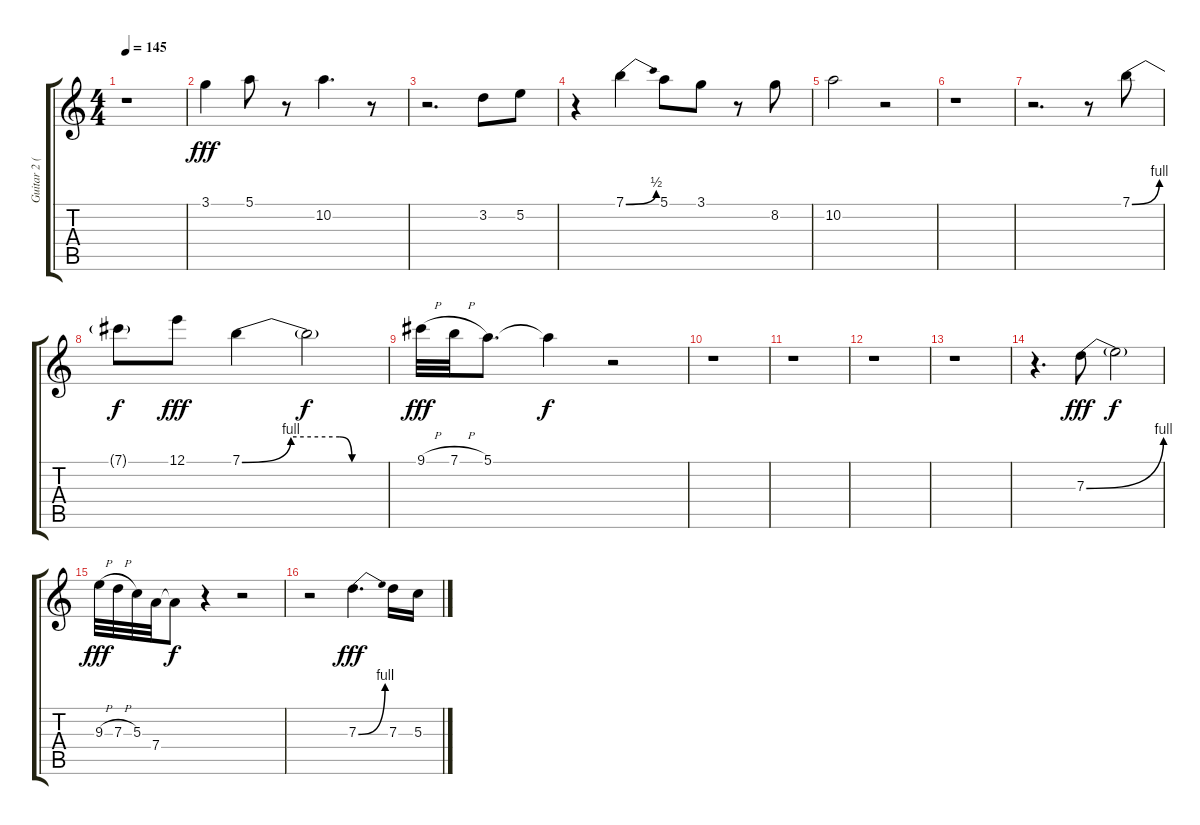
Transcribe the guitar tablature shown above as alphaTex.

\track ("Guitar 2 (Lead)" "Guitar 2 (") {instrument distortionguitar}
\staff {score tabs}
\tuning (E4 B3 G3 D3 A2 E2) {hide}
\ts (4 4)
\tempo 145
\clef g2
\ks c
r.1{dy f} |
3.1.4{dy fff} 5.1.8 r.8 10.2.4{d} r.8 |
r.2{d} 3.2.8 5.2.8 |
r.4 7.1{be (bend 0 0 60 2)}.4 5.1.8 3.1.8 r.8 8.2.8 |
10.2.2 r.2 |
r.1 |
r.2{d} r.8 7.1{be (bend 0 0 60 4)}.8 |
7.1{t}.8{dy f} 12.1.8{dy fff} 7.1{be (custom 0 0 20 4 40 4 45 0 60 0)}.4 7.1{t}.2{dy f} |
9.1{h}.32{dy fff} 7.1{h}.32 5.1.8{d} 5.1{t}.4{dy f} r.2 |
r.1 |
r.1 |
r.1 |
r.1 |
r.4{d} 7.3{be (bend 0 0 60 4)}.8{dy fff} 7.3{t}.2{dy f} |
9.3{h}.32{dy fff} 7.3{h}.32 5.3.32 7.4.32 7.4{t}.8{dy f} r.4 r.2 |
r.2 7.3{be (bend 0 0 60 4)}.4{d dy fff} 7.3.16 5.3.16
